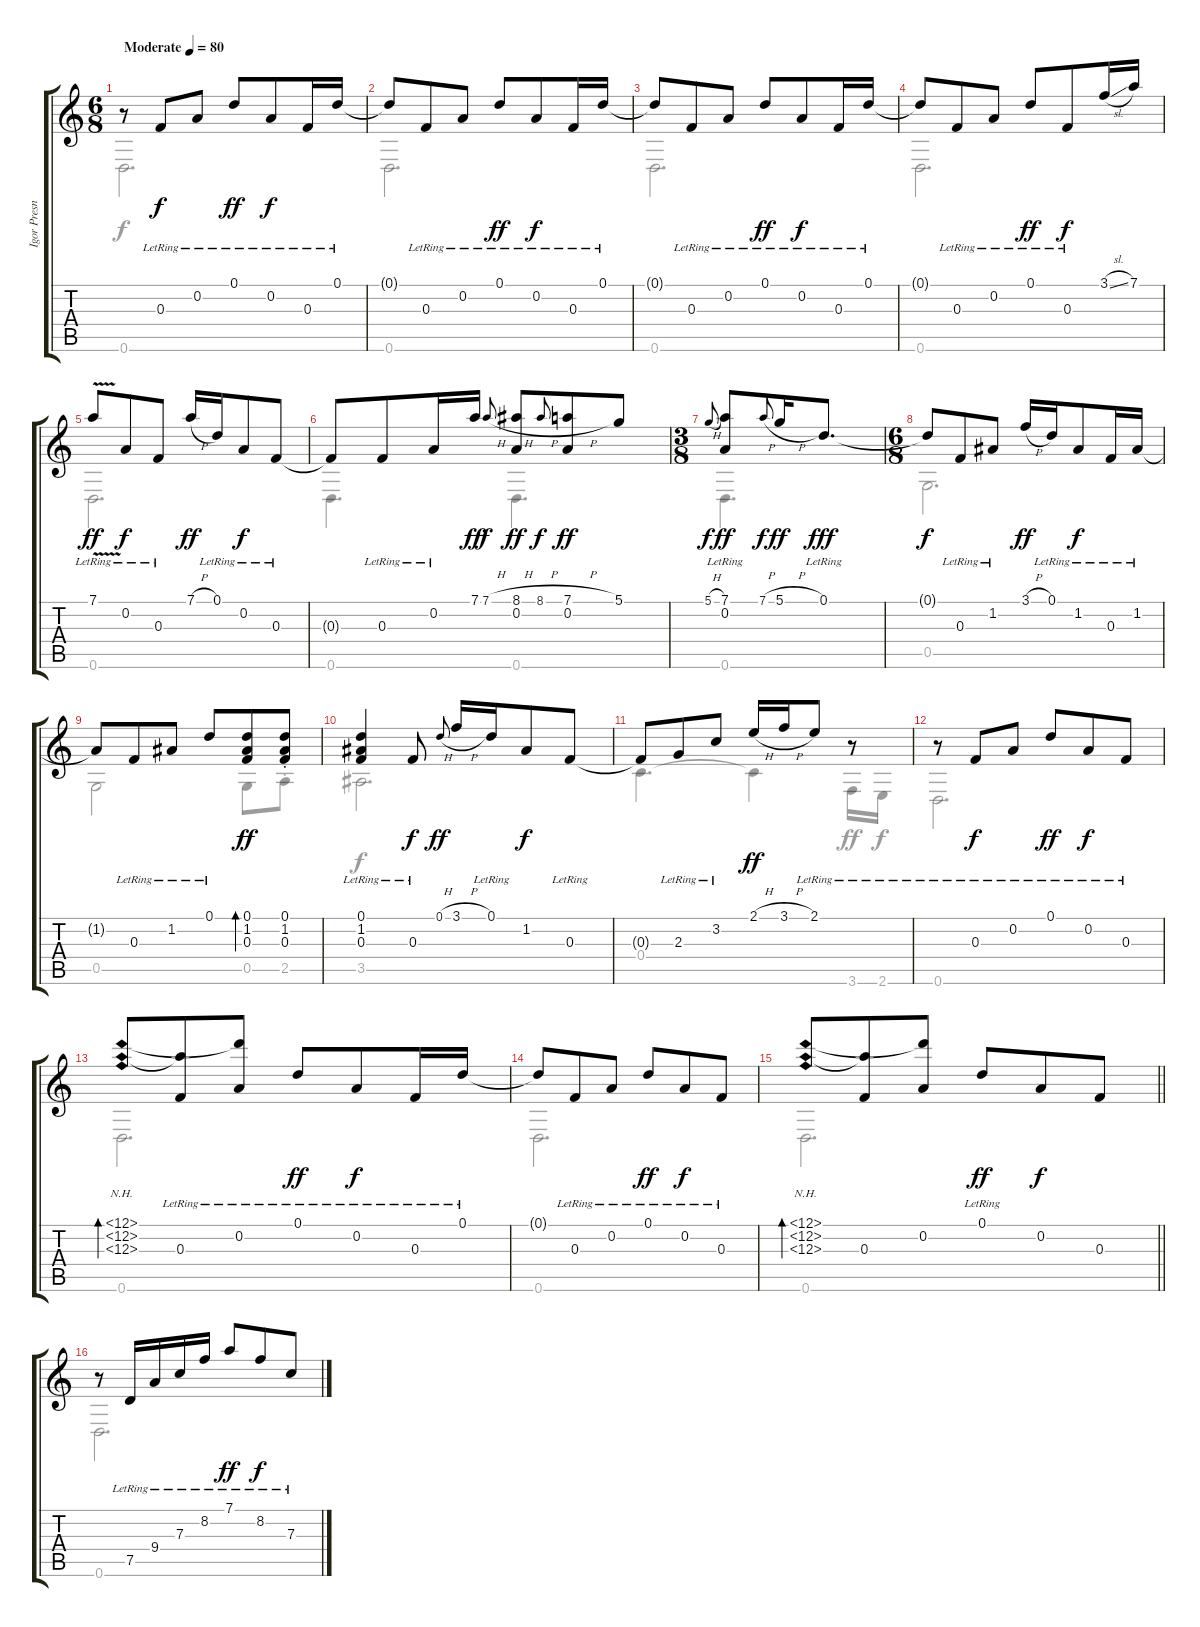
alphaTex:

\track ("Igor Presnyakov" "Igor Presn") {instrument acousticguitarsteel}
\staff {score tabs}
\tuning (D4 A3 F3 C3 G2 D2) {hide}
\voice
\ts (6 8)
\tempo (80 "Moderate")
\clef g2
\ks c
r.8{dy f instrument acousticguitarsteel} 0.3{lr}.8 0.2{lr}.8 0.1{lr}.8{dy ff} 0.2{lr}.8{dy f} 0.3{lr}.16 0.1{lr}.16 |
0.1{t}.8 0.3{lr}.8 0.2{lr}.8 0.1{lr}.8{dy ff} 0.2{lr}.8{dy f} 0.3{lr}.16 0.1{lr}.16 |
0.1{t}.8 0.3{lr}.8 0.2{lr}.8 0.1{lr}.8{dy ff} 0.2{lr}.8{dy f} 0.3{lr}.16 0.1{lr}.16 |
0.1{t}.8 0.3{lr}.8 0.2{lr}.8 0.1{lr}.8{dy ff} 0.3{lr}.8{dy f} 3.1{sl}.16 7.1.16 |
7.1{v lr}.8{dy ff} 0.2{lr}.8{dy f} 0.3{lr}.8 7.1{h}.16{dy ff} 0.1{lr}.16 0.2{lr}.8{dy f} 0.3{lr}.8 |
0.3{t}.8 0.3{lr}.8 0.2{lr}.16 7.1.16{dy ff} 7.1{h}.8{gr onbeat dy f} (8.1{h} 0.2).8{dy ff} 8.1{h}.8{gr onbeat dy f} (7.1{h} 0.2).8{dy ff} 5.1.8 |
\ts (3 8)
5.1{h}.8{gr onbeat dy f} (7.1 0.2{lr}).8{dy ff} 7.1{h}.8{gr onbeat dy f} 5.1{h}.16{dy ff} 0.1{lr}.8{d dy fff} |
\ts (6 8)
0.1{t}.8{dy f} 0.3{lr}.8 1.2{lr}.8 3.1{h}.16{dy ff} 0.1{lr}.16 1.2{lr}.8{dy f} 0.3{lr}.16 1.2{lr}.16 |
1.2{t}.8 0.3{lr}.8 1.2{lr}.8 0.1{lr}.8 (0.1 1.2 0.3).8{bd 120 dy ff} (0.1{st} 1.2{st} 0.3{st}).8 |
(0.1{lr} 1.2{lr} 0.3{lr}).4 0.3{lr}.8{dy f} 0.1{h}.8{gr onbeat dy ff} 3.1{h}.16 0.1{lr}.16 1.2.8{dy f} 0.3{lr}.8 |
0.3{t}.8 2.3{lr}.8 3.2{lr}.8 2.1{h}.16{dy ff} 3.1{h}.16 2.1{lr}.8 r.8 |
r.8 0.3{lr}.8{dy f} 0.2{lr}.8 0.1{lr}.8{dy ff} 0.2{lr}.8{dy f} 0.3{lr}.8 |
(12.1{nh} 12.2{nh} 12.3{nh}).8{bd 120} (12.2{t} 0.3{lr}).8 (12.1{t} 0.2{lr}).8 0.1{lr}.8{dy ff} 0.2{lr}.8{dy f} 0.3{lr}.16 0.1{lr}.16 |
0.1{t}.8 0.3{lr}.8 0.2{lr}.8 0.1{lr}.8{dy ff} 0.2{lr}.8{dy f} 0.3{lr}.8 |
\barLineRight lightlight
(12.1{nh} 12.2{nh} 12.3{nh}).8{bd 60} (12.2{t} 0.3).8 (12.1{t} 0.2).8 0.1{lr}.8{dy ff} 0.2.8{dy f} 0.3.8 |
r.8 7.5{lr}.16 9.4{lr}.16 7.3{lr}.16 8.2{lr}.16 7.1{lr}.8{dy ff} 8.2{lr}.8{dy f} 7.3{lr}.8
\voice
\clef g2
\ottava regular
\simile none
\ks c
0.6.2{d dy f} |
0.6.2{d} |
0.6.2{d} |
0.6.2{d} |
0.6.2{d} |
0.6.4{d} 0.6.4{d} |
0.6.4{d} |
0.5.2{d} |
0.5.2 0.5.8{dy ff} 2.5{st}.8 |
3.5.2{d dy f} |
0.4.4{d} 0.4{t}.4 3.6.16{dy ff} 2.6.16{dy f} |
0.6.2{d} |
0.6.2{d} |
0.6.2{d} |
\barLineRight lightlight
0.6.2{d} |
0.6.2{d}
